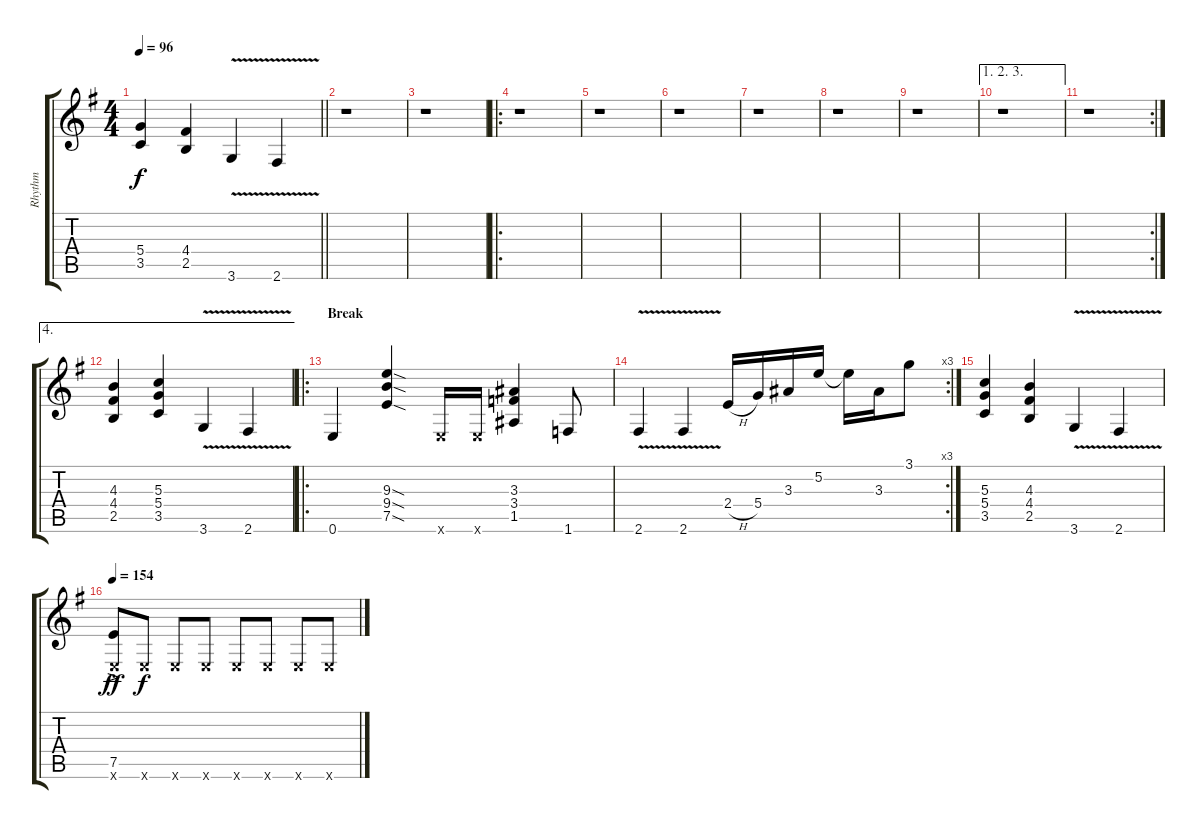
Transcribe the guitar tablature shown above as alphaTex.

\track ("Rhythm" "Rhythm") {instrument distortionguitar}
\staff {score tabs}
\tuning (E4 B3 G3 D3 A2 E2) {hide}
\ts (4 4)
\tempo 96
\clef g2
\barLineRight lightlight
\ks g
(5.4 3.5).4{dy f} (4.4 2.5).4 3.6{v}.4 2.6{v}.4 |
r.1 |
r.1 |
\ro
r.1 |
r.1 |
r.1 |
r.1 |
r.1 |
r.1 |
\ae (1 2 3)
r.1 |
\rc 2
r.1 |
\ae 4
(4.3 4.4 2.5).4 (5.3 5.4 3.5).4 3.6{v}.4 2.6{v}.4 |
\ro
\section ("" "Break")
0.6.4 (9.3{sod} 9.4{sod} 7.5{sod}).4 0.6{x}.16 0.6{x}.16 (3.3 3.4 1.5).4 1.6.8 |
\rc 3
2.6{v}.4 2.6{v}.4 2.4{h}.16 5.4.16 3.3.16 5.2.16 5.2{t}.16 3.3.16 3.1.8 |
(5.3 5.4 3.5).4 (4.3 4.4 2.5).4 3.6{v}.4 2.6{v}.4 |
\tempo 154
(7.5{ac} 0.6{ac x}).8{dy ff} 0.6{x}.8{dy f} 0.6{x}.8 0.6{x}.8 0.6{x}.8 0.6{x}.8 0.6{x}.8 0.6{x}.8
